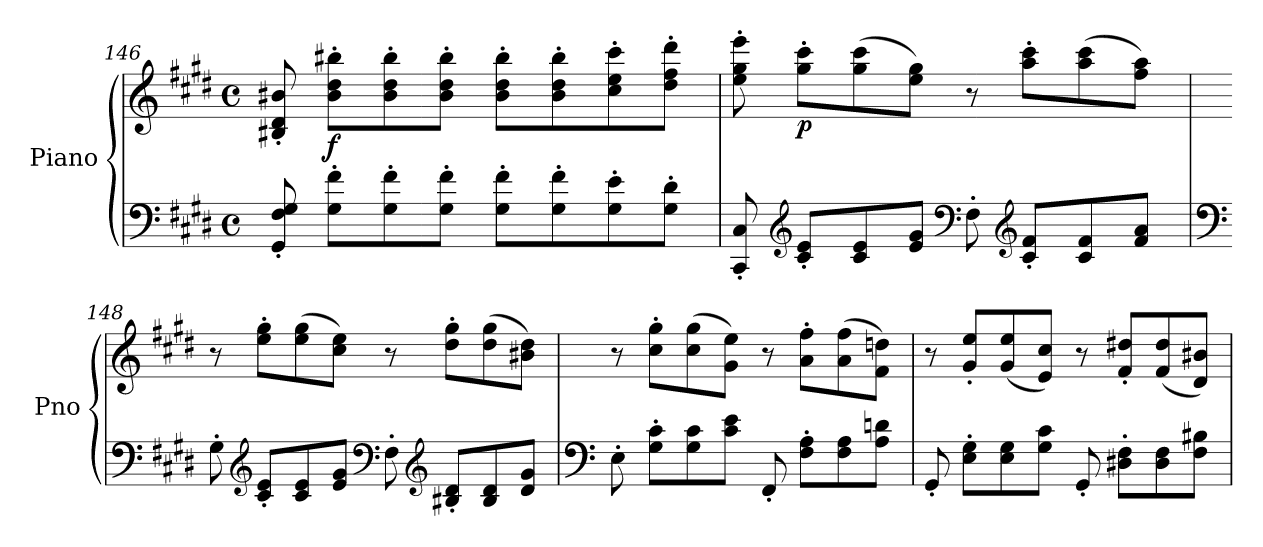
**kern	**kern	**dynam
*part1	*part1	*part1
*staff2	*staff1	*staff1/2
*I"Piano	*	*
*I'Pno	*	*
*clefF4	*clefG2	*
*k[f#c#g#d#]	*k[f#c#g#d#]	*
*M4/4	*M4/4	*
*met(c)	*met(c)	*
=146	=146	=146
8GG#/' 8F#/' 8G#/'	8B#X/' 8d#/' 8b#X/'	.
!	!	!LO:DY:b
8G#\' 8f#\'L	8b#\' 8dd#\' 8bb#X\'L	f
8G#\' 8f#\'	8b#\' 8dd#\' 8bb#\'	.
8G#\' 8f#\'J	8b#\' 8dd#\' 8bb#\'J	.
8G#\' 8f#\'L	8b#\' 8dd#\' 8bb#\'L	.
8G#\' 8f#\'	8b#\' 8dd#\' 8bb#\'	.
8G#\' 8e\'	8cc#\' 8ee\' 8ccc#\'	.
8G#\' 8d#\'J	8dd#\' 8ff#\' 8ddd#\'J	.
=147	=147	=147
8CC#/' 8C#/'	8ee\' 8gg#\' 8eee\'	.
*clefG2	*	*
!	!	!LO:DY:b
8c#/' 8e/'L	8gg#\' 8ccc#\'L	p
8c#/ 8e/	(8gg#\ 8ccc#\	.
8e/ 8g#/J	8ee\ 8gg#\J)	.
*clefF4	*	*
8F#'\	8r	.
*clefG2	*	*
8c#/' 8f#/'L	8aa\' 8ccc#\'L	.
8c#/ 8f#/	(8aa\ 8ccc#\	.
8f#/ 8a/J	8ff#\ 8aa\J)	.
=148	=148	=148
*clefF4	*	*
8G#'\	8r	.
*clefG2	*	*
8c#/' 8e/'L	8ee\' 8gg#\'L	.
8c#/ 8e/	(8ee\ 8gg#\	.
8e/ 8g#/J	8cc#\ 8ee\J)	.
*clefF4	*	*
8F#'\	8r	.
*clefG2	*	*
8B#X/' 8d#/'L	8dd#\' 8gg#\'L	.
8B#/ 8d#/	(8dd#\ 8gg#\	.
8d#/ 8g#/J	8b#X\ 8dd#\J)	.
!!LO:LB:g=z
=149	=149	=149
*clefF4	*	*
8E'\	8r	.
!	!	!LO:DY:b
8G#\' 8c#\'L	8cc#\' 8gg#\'L	other-dynamics
8G#\ 8c#\	(8cc#\ 8gg#\	.
8c#\ 8e\J	8g#\ 8ee\J)	.
8FF#'/	8r	.
8F#\' 8A\'L	8a\' 8ff#\'L	.
8F#\ 8A\	(8a\ 8ff#\	.
8A\ 8dn\J	8f#\ 8ddn\J)	.
=150	=150	=150
8GG#'/	8r	.
8E\' 8G#\'L	8g#/' 8ee/'L	.
8E\ 8G#\	(8g#/ 8ee/	.
8G#\ 8c#\J	8e/ 8cc#/J)	.
8GG#'/	8r	.
!	!	!LO:DY:b
8D#X\' 8F#\'L	8f#/' 8dd#X/'L	other-dynamics
8D#\ 8F#\	(8f#/ 8dd#/	.
8F#\ 8B#X\J	8d#/ 8b#X/J)	.
=	=	=
*-	*-	*-
